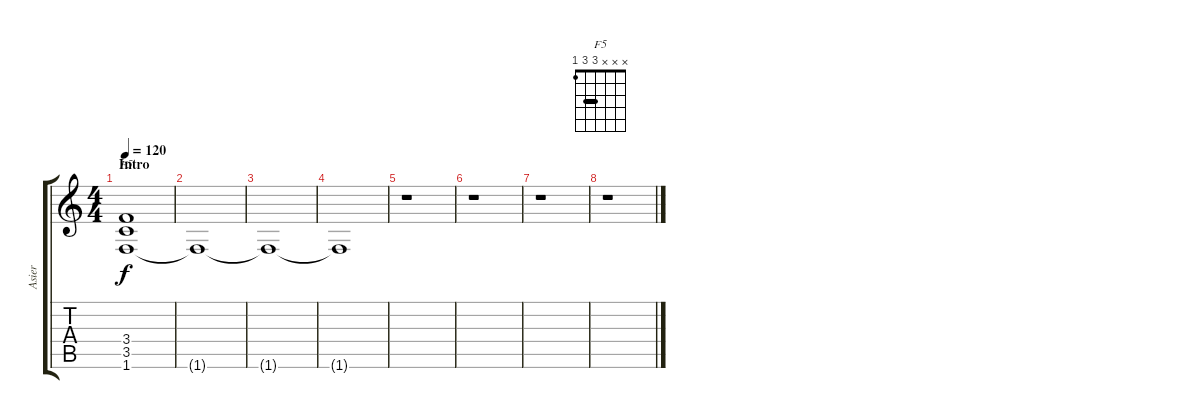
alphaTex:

\track ("Asier" "Asier") {instrument overdrivenguitar}
\staff {score tabs}
\tuning (E4 B3 G3 D3 A2 E2) {hide}
\chord ("F5" x x x 3 3 1) {barre 3}
\ts (4 4)
\section ("" "Intro")
\tempo 120
\clef g2
\ks c
(3.4 3.5 1.6).1{ch "F5" dy f} |
1.6{t}.1 |
1.6{t}.1 |
1.6{t}.1 |
r.1 |
r.1 |
r.1 |
r.1
